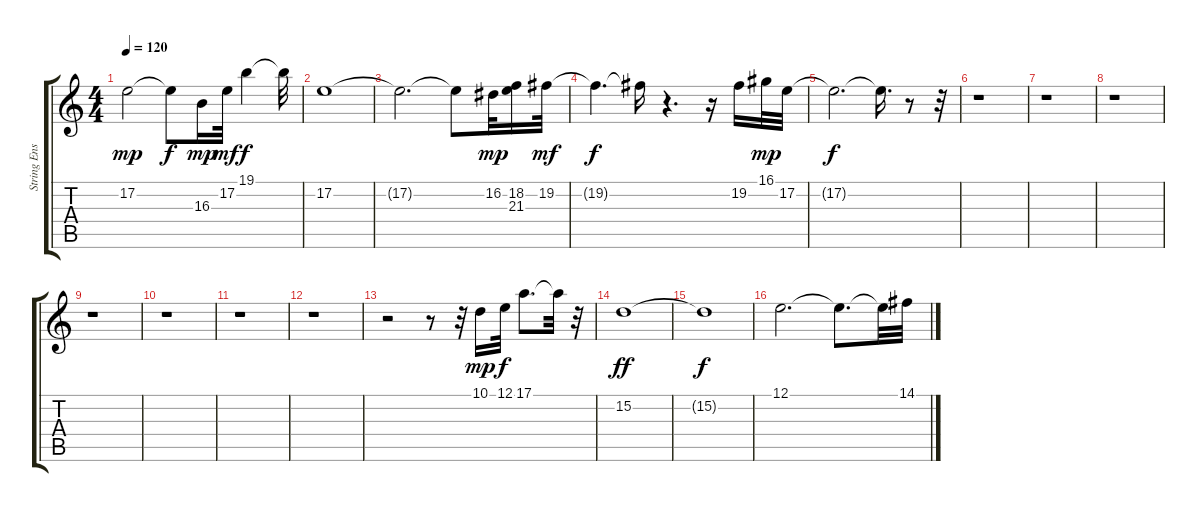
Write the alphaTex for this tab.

\track ("String Ensemble" "String Ens") {instrument stringensemble1}
\staff {score tabs}
\tuning (E4 B3 G3 D3 A2 E2) {hide}
\ts (4 4)
\tempo 120
\clef g2
\ks c
17.2.2{dy mp} 17.2{t}.8{dy f} 16.3.16{dy mp} 17.2.32{dy mf} 19.1.4{dy f} 19.1{t}.32 |
17.2.1 |
17.2{t}.2{d} 17.2{t}.8 16.2.32{dy mp} (18.2 21.3).16 19.2.32{dy mf} |
19.2{t}.4{d dy f} 19.2{t}.16 r.4{d} r.16 19.2.16 16.1.32{dy mp} 17.2.32 |
17.2{t}.2{d dy f} 17.2{t}.16{d} r.8 r.32 |
r.1 |
r.1 |
r.1 |
r.1 |
r.1 |
r.1 |
r.1 |
r.2 r.8 r.32 10.1.16{dy mp} 12.1.32{dy f} 17.1.8{d} 17.1{t}.32 r.32 |
15.2.1{dy ff} |
15.2{t}.1{dy f} |
12.1.2{d} 12.1{t}.8{d} 12.1{t}.32 14.1.32
